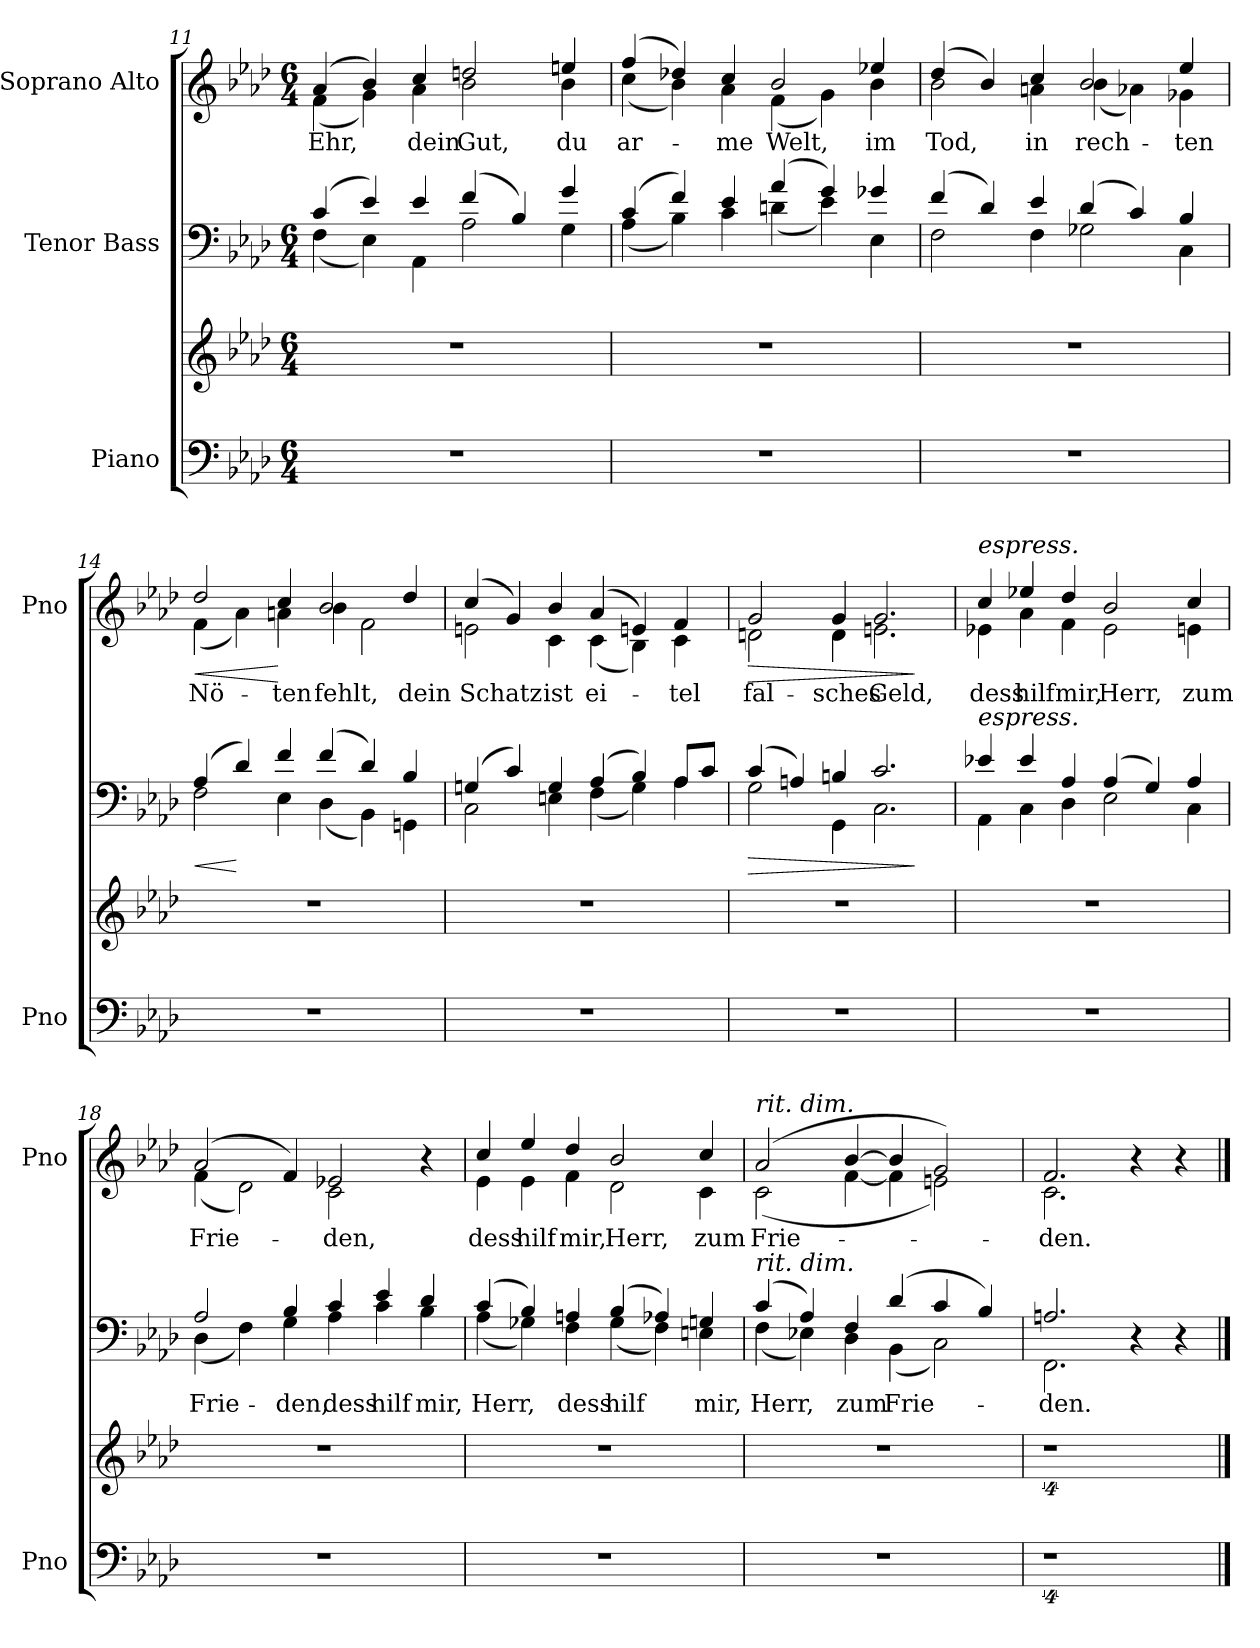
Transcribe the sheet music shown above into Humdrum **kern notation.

**kern	**kern	**kern	**text	**dynam	**kern	**text	**dynam
*part3	*part3	*part2	*part2	*part2	*part1	*part1	*part1
*staff4	*staff3	*staff2	*staff2	*staff2	*staff1	*staff1	*staff1
*I"Piano	*	*I"Tenor Bass	*	*	*I"Soprano Alto	*	*
*I'Pno	*	*	*	*	*I'Pno	*	*
*clefF4	*clefG2	*clefF4	*	*	*clefG2	*	*
*k[b-e-a-d-]	*k[b-e-a-d-]	*k[b-e-a-d-]	*	*	*k[b-e-a-d-]	*	*
*f:	*f:	*f:	*	*	*f:	*	*
*M6/4	*M6/4	*M6/4	*	*	*M6/4	*	*
=11	=11	=11	=11	=11	=11	=11	=11
*	*	*^	*	*	*^	*	*
1.r	1.r	(4c/	(4F\	.	.	(4a-/	(4f\	Ehr,	.
.	.	4e-/)	4E-\)	.	.	4b-/)	4g\)	.	.
.	.	4e-/	4AA-\	.	.	4cc/	4a-\	dein	.
.	.	(4f/	2A-\	.	.	2ddn/	2b-\	Gut,	.
.	.	4B-/)	.	.	.	.	.	.	.
.	.	4g/	4G\	.	.	4een/	4b-\	du	.
=12	=12	=12	=12	=12	=12	=12	=12	=12	=12
1.r	1.r	(4c/	(4A-\	.	.	(4ff/	(4cc\	ar-	.
.	.	4f/)	4B-\)	.	.	4dd-X/)	4b-\)	.	.
.	.	4e-/	4c\	.	.	4cc/	4a-\	-me	.
.	.	(4a-/	(4dn\	.	.	2b-/	(4f\	Welt,	.
.	.	4g/)	4e-\)	.	.	.	4g\)	.	.
.	.	4g-X/	4E-\	.	.	4ee-X/	4b-\	im	.
!!LO:LB:g=z	!!
=13	=13	=13	=13	=13	=13	=13	=13	=13	=13
1.r	1.r	(4f/	2F\	.	.	(4dd-/	2b-\	Tod,	.
.	.	4d-/)	.	.	.	4b-/)	.	.	.
.	.	4e-/	4F\	.	.	4cc/	4an\	in	.
.	.	(4d-/	2G-X\	.	.	2b-/	(4b-\	rech-	.
.	.	4c/)	.	.	.	.	4a-X\)	.	.
.	.	4B-/	4C\	.	.	4ee-/	4g-X\	-ten	.
=14	=14	=14	=14	=14	=14	=14	=14	=14	=14
!	!	!	!	!	!LO:HP:b	!	!	!	!LO:HP:b
1.r	1.r	(4A-/	2F\	.	<	2dd-/	(4f\	Nö-	<
.	.	4d-/)	.	.	[	.	4a-\)	.	.
.	.	4f/	4E-\	.	.	4cc/	4an\	-ten	[
.	.	(4f/	(4D-\	.	.	2b-/	4b-\	fehlt,	.
.	.	4d-/)	4BB-\)	.	.	.	2f\	.	.
.	.	4B-/	4GGn\	.	.	4dd-/	.	dein	.
=15	=15	=15	=15	=15	=15	=15	=15	=15	=15
1.r	1.r	(4Gn/	2C\	.	.	(4cc/	2en\	Schatz	.
.	.	4c/)	.	.	.	4g/)	.	.	.
.	.	4G/	4En\	.	.	4b-/	4c\	ist	.
.	.	(4A-/	(4F\	.	.	(4a-/	(4c\	ei-	.
.	.	4B-/)	4G\)	.	.	4en/)	4B-\)	.	.
.	.	8A-/L	4A-\	.	.	4f/	4c\	-tel	.
.	.	8c/J	.	.	.	.	.	.	.
=16	=16	=16	=16	=16	=16	=16	=16	=16	=16
!	!	!	!	!	!LO:HP:b	!	!	!	!LO:HP:b
1.r	1.r	(4c/	2G\	.	>	2g/	2dn\	fal-	>
.	.	4An/)	.	.	.	.	.	.	.
.	.	4Bn/	4GG\	.	.	4g/	4d\	-sches	.
.	.	2.c/	2.C\	.	.	2.g/	2.en\	Geld,	.
*	*	*v	*v	*	*	*	*	*	*
*	*	*	*	*	*v	*v	*	*
.	.	.	.	]	.	.	]
!!LO:LB:g=z
=17	=17	=17	=17	=17	=17	=17	=17
*	*	*^	*	*	*^	*	*
!	!	!	!	!	!	!LO:TX:a:i:t=espress.	!	!	!
!	!	!LO:TX:a:i:t=espress.	!	!	!	!	!	!	!
1.r	1.r	4e-X/	4AA-\	.	.	4cc/	4e-X\	dess	.
.	.	4e-/	4C\	.	.	4ee-X/	4a-\	hilf	.
.	.	4A-/	4D-\	.	.	4dd-/	4f\	mir,	.
.	.	(4A-/	2E-\	.	.	2b-/	2e-\	Herr,	.
.	.	4G/)	.	.	.	.	.	.	.
.	.	4A-/	4C\	.	.	4cc/	4en\	zum	.
=18	=18	=18	=18	=18	=18	=18	=18	=18	=18
1.r	1.r	2A-/	(4D-\	Frie-	.	(2a-/	(4f\	Frie-	.
.	.	.	4F\)	.	.	.	2d-\)	.	.
.	.	4B-/	4G\	-den,	.	4f/)	.	.	.
.	.	4c/	4A-\	dess	.	2e-X/	2c\	-den,	.
.	.	4e-/	4c\	hilf	.	.	.	.	.
.	.	4d-/	4B-\	mir,	.	4r	4ryy	.	.
=19	=19	=19	=19	=19	=19	=19	=19	=19	=19
1.r	1.r	(4c/	(4A-\	Herr,	.	4cc/	4e-\	dess	.
.	.	4B-/)	4G-X\)	.	.	4ee-/	4e-\	hilf	.
.	.	4An/	4F\	dess	.	4dd-/	4f\	mir,	.
.	.	(4B-/	(4G-\	hilf	.	2b-/	2d-\	Herr,	.
.	.	4A-X/)	4F\)	.	.	.	.	.	.
.	.	4Gn/	4En\	mir,	.	4cc/	4c\	zum	.
=20	=20	=20	=20	=20	=20	=20	=20	=20	=20
!	!	!	!	!	!	!LO:TX:a:i:t=rit. dim.	!	!	!
!	!	!LO:TX:a:i:t=rit. dim.	!	!	!	!	!	!	!
1.r	1.r	(4c/	(4F\	Herr,	.	(2a-/	(2c\	Frie-	.
.	.	4A-/)	4E-X\)	.	.	.	.	.	.
.	.	4F/	4D-\	zum	.	[>4b-/	[<4f\	.	.
.	.	(4d-/	(4BB-\	Frie-	.	4b-/]	4f\]	.	.
.	.	4c/	2C\)	.	.	2g/)	2en\)	.	.
.	.	4B-/)	.	.	.	.	.	.	.
=21	=21	=21	=21	=21	=21	=21	=21	=21	=21
4%5r	4%5r	2.An/	2.FF\	-den.	.	2.f/	2.c\	-den.	.
.	.	4r	2ryy	.	.	4r	2ryy	.	.
.	.	4r	.	.	.	4r	.	.	.
*	*	*v	*v	*	*	*	*	*	*
*	*	*	*	*	*v	*v	*	*
==	==	==	==	==	==	==	==
*-	*-	*-	*-	*-	*-	*-	*-
